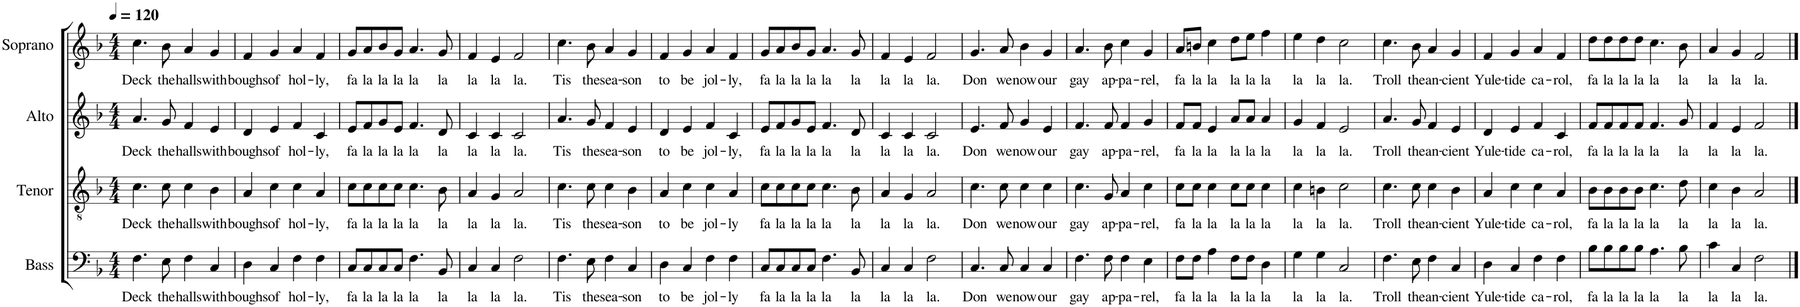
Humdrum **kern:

**kern	**text	**kern	**text	**kern	**text	**kern	**text
*part4	*part4	*part3	*part3	*part2	*part2	*part1	*part1
*staff4	*staff4	*staff3	*staff3	*staff2	*staff2	*staff1	*staff1
*I"Bass	*	*I"Tenor	*	*I"Alto	*	*I"Soprano	*
*I'B.	*	*I'T.	*	*I'A.	*	*I'S.	*
*clefF4	*	*clefGv2	*	*clefG2	*	*clefG2	*
*k[b-]	*	*k[b-]	*	*k[b-]	*	*k[b-]	*
*M4/4	*	*M4/4	*	*M4/4	*	*M4/4	*
*MM120	*	*MM120	*	*MM120	*	*MM120	*
=1	=1	=1	=1	=1	=1	=1	=1
!	!LO:LY:b	!	!LO:LY:b	!	!LO:LY:b	!	!LO:LY:b
4.F\	Deck	4.c\	Deck	4.a/	Deck	4.cc\	Deck
!	!LO:LY:b	!	!LO:LY:b	!	!LO:LY:b	!	!LO:LY:b
8E\	the	8c\	the	8g/	the	8b-\	the
!	!LO:LY:b	!	!LO:LY:b	!	!LO:LY:b	!	!LO:LY:b
4F\	halls	4c\	halls	4f/	halls	4a/	halls
!	!LO:LY:b	!	!LO:LY:b	!	!LO:LY:b	!	!LO:LY:b
4C/	with	4B-\	with	4e/	with	4g/	with
=2	=2	=2	=2	=2	=2	=2	=2
!	!LO:LY:b	!	!LO:LY:b	!	!LO:LY:b	!	!LO:LY:b
4D\	boughs	4A/	boughs	4d/	boughs	4f/	boughs
!	!LO:LY:b	!	!LO:LY:b	!	!LO:LY:b	!	!LO:LY:b
4C/	of	4c\	of	4e/	of	4g/	of
!	!LO:LY:b	!	!LO:LY:b	!	!LO:LY:b	!	!LO:LY:b
4F\	hol-	4c\	hol-	4f/	hol-	4a/	hol-
!	!LO:LY:b	!	!LO:LY:b	!	!LO:LY:b	!	!LO:LY:b
4F\	-ly,	4A/	-ly,	4c/	-ly,	4f/	-ly,
=3	=3	=3	=3	=3	=3	=3	=3
!	!LO:LY:b	!	!LO:LY:b	!	!LO:LY:b	!	!LO:LY:b
8C/L	fa	8c\L	fa	8e/L	fa	8g/L	fa
!	!LO:LY:b	!	!LO:LY:b	!	!LO:LY:b	!	!LO:LY:b
8C/	la	8c\	la	8f/	la	8a/	la
!	!LO:LY:b	!	!LO:LY:b	!	!LO:LY:b	!	!LO:LY:b
8C/	la	8c\	la	8g/	la	8b-/	la
!	!LO:LY:b	!	!LO:LY:b	!	!LO:LY:b	!	!LO:LY:b
8C/J	la	8c\J	la	8e/J	la	8g/J	la
!	!LO:LY:b	!	!LO:LY:b	!	!LO:LY:b	!	!LO:LY:b
4.F\	la	4.c\	la	4.f/	la	4.a/	la
!	!LO:LY:b	!	!LO:LY:b	!	!LO:LY:b	!	!LO:LY:b
8BB-/	la	8B-\	la	8d/	la	8g/	la
=4	=4	=4	=4	=4	=4	=4	=4
!	!LO:LY:b	!	!LO:LY:b	!	!LO:LY:b	!	!LO:LY:b
4C/	la	4A/	la	4c/	la	4f/	la
!	!LO:LY:b	!	!LO:LY:b	!	!LO:LY:b	!	!LO:LY:b
4C/	la	4G/	la	4c/	la	4e/	la
!	!LO:LY:b	!	!LO:LY:b	!	!LO:LY:b	!	!LO:LY:b
2F\	la.	2A/	la.	2c/	la.	2f/	la.
=5	=5	=5	=5	=5	=5	=5	=5
!	!LO:LY:b	!	!LO:LY:b	!	!LO:LY:b	!	!LO:LY:b
4.F\	Tis	4.c\	Tis	4.a/	Tis	4.cc\	Tis
!	!LO:LY:b	!	!LO:LY:b	!	!LO:LY:b	!	!LO:LY:b
8E\	the	8c\	the	8g/	the	8b-\	the
!	!LO:LY:b	!	!LO:LY:b	!	!LO:LY:b	!	!LO:LY:b
4F\	sea-	4c\	sea-	4f/	sea-	4a/	sea-
!	!LO:LY:b	!	!LO:LY:b	!	!LO:LY:b	!	!LO:LY:b
4C/	-son	4B-\	-son	4e/	-son	4g/	-son
=6	=6	=6	=6	=6	=6	=6	=6
!	!LO:LY:b	!	!LO:LY:b	!	!LO:LY:b	!	!LO:LY:b
4D\	to	4A/	to	4d/	to	4f/	to
!	!LO:LY:b	!	!LO:LY:b	!	!LO:LY:b	!	!LO:LY:b
4C/	be	4c\	be	4e/	be	4g/	be
!	!LO:LY:b	!	!LO:LY:b	!	!LO:LY:b	!	!LO:LY:b
4F\	jol-	4c\	jol-	4f/	jol-	4a/	jol-
!	!LO:LY:b	!	!LO:LY:b	!	!LO:LY:b	!	!LO:LY:b
4F\	-ly	4A/	-ly	4c/	-ly,	4f/	-ly,
=7	=7	=7	=7	=7	=7	=7	=7
!	!LO:LY:b	!	!LO:LY:b	!	!LO:LY:b	!	!LO:LY:b
8C/L	fa	8c\L	fa	8e/L	fa	8g/L	fa
!	!LO:LY:b	!	!LO:LY:b	!	!LO:LY:b	!	!LO:LY:b
8C/	la	8c\	la	8f/	la	8a/	la
!	!LO:LY:b	!	!LO:LY:b	!	!LO:LY:b	!	!LO:LY:b
8C/	la	8c\	la	8g/	la	8b-/	la
!	!LO:LY:b	!	!LO:LY:b	!	!LO:LY:b	!	!LO:LY:b
8C/J	la	8c\J	la	8e/J	la	8g/J	la
!	!LO:LY:b	!	!LO:LY:b	!	!LO:LY:b	!	!LO:LY:b
4.F\	la	4.c\	la	4.f/	la	4.a/	la
!	!LO:LY:b	!	!LO:LY:b	!	!LO:LY:b	!	!LO:LY:b
8BB-/	la	8B-\	la	8d/	la	8g/	la
=8	=8	=8	=8	=8	=8	=8	=8
!	!LO:LY:b	!	!LO:LY:b	!	!LO:LY:b	!	!LO:LY:b
4C/	la	4A/	la	4c/	la	4f/	la
!	!LO:LY:b	!	!LO:LY:b	!	!LO:LY:b	!	!LO:LY:b
4C/	la	4G/	la	4c/	la	4e/	la
!	!LO:LY:b	!	!LO:LY:b	!	!LO:LY:b	!	!LO:LY:b
2F\	la.	2A/	la.	2c/	la.	2f/	la.
=9	=9	=9	=9	=9	=9	=9	=9
!	!LO:LY:b	!	!LO:LY:b	!	!LO:LY:b	!	!LO:LY:b
4.C/	Don	4.c\	Don	4.e/	Don	4.g/	Don
!	!LO:LY:b	!	!LO:LY:b	!	!LO:LY:b	!	!LO:LY:b
8C/	we	8c\	we	8f/	we	8a/	we
!	!LO:LY:b	!	!LO:LY:b	!	!LO:LY:b	!	!LO:LY:b
4C/	now	4c\	now	4g/	now	4b-\	now
!	!LO:LY:b	!	!LO:LY:b	!	!LO:LY:b	!	!LO:LY:b
4C/	our	4c\	our	4e/	our	4g/	our
=10	=10	=10	=10	=10	=10	=10	=10
!	!LO:LY:b	!	!LO:LY:b	!	!LO:LY:b	!	!LO:LY:b
4.F\	gay	4.c\	gay	4.f/	gay	4.a/	gay
!	!LO:LY:b	!	!LO:LY:b	!	!LO:LY:b	!	!LO:LY:b
8F\	ap-	8G/	ap-	8f/	ap-	8b-\	ap-
!	!LO:LY:b	!	!LO:LY:b	!	!LO:LY:b	!	!LO:LY:b
4F\	-pa-	4A/	-pa-	4f/	-pa-	4cc\	-pa-
!	!LO:LY:b	!	!LO:LY:b	!	!LO:LY:b	!	!LO:LY:b
4E\	-rel,	4c\	-rel,	4g/	-rel,	4g/	-rel,
=11	=11	=11	=11	=11	=11	=11	=11
!	!LO:LY:b	!	!LO:LY:b	!	!LO:LY:b	!	!LO:LY:b
8F\L	fa	8c\L	fa	8f/L	fa	8a/L	fa
!	!LO:LY:b	!	!LO:LY:b	!	!LO:LY:b	!	!LO:LY:b
8F\J	la	8c\J	la	8f/J	la	8bn/J	la
!	!LO:LY:b	!	!LO:LY:b	!	!LO:LY:b	!	!LO:LY:b
4A\	la	4c\	la	4e/	la	4cc\	la
!	!LO:LY:b	!	!LO:LY:b	!	!LO:LY:b	!	!LO:LY:b
8F\L	la	8c\L	la	8a/L	la	8dd\L	la
!	!LO:LY:b	!	!LO:LY:b	!	!LO:LY:b	!	!LO:LY:b
8F\J	la	8c\J	la	8a/J	la	8ee\J	la
!	!LO:LY:b	!	!LO:LY:b	!	!LO:LY:b	!	!LO:LY:b
4D\	la	4c\	la	4a/	la	4ff\	la
=12	=12	=12	=12	=12	=12	=12	=12
!	!LO:LY:b	!	!LO:LY:b	!	!LO:LY:b	!	!LO:LY:b
4G\	la	4c\	la	4g/	la	4ee\	la
!	!LO:LY:b	!	!LO:LY:b	!	!LO:LY:b	!	!LO:LY:b
4G\	la	4Bn\	la	4f/	la	4dd\	la
!	!LO:LY:b	!	!LO:LY:b	!	!LO:LY:b	!	!LO:LY:b
2C/	la.	2c\	la.	2e/	la.	2cc\	la.
=13	=13	=13	=13	=13	=13	=13	=13
!	!LO:LY:b	!	!LO:LY:b	!	!LO:LY:b	!	!LO:LY:b
4.F\	Troll	4.c\	Troll	4.a/	Troll	4.cc\	Troll
!	!LO:LY:b	!	!LO:LY:b	!	!LO:LY:b	!	!LO:LY:b
8E\	the	8c\	the	8g/	the	8b-\	the
!	!LO:LY:b	!	!LO:LY:b	!	!LO:LY:b	!	!LO:LY:b
4F\	an-	4c\	an-	4f/	an-	4a/	an-
!	!LO:LY:b	!	!LO:LY:b	!	!LO:LY:b	!	!LO:LY:b
4C/	-cient	4B-\	-cient	4e/	-cient	4g/	-cient
=14	=14	=14	=14	=14	=14	=14	=14
!	!LO:LY:b	!	!LO:LY:b	!	!LO:LY:b	!	!LO:LY:b
4D\	Yule-	4A/	Yule-	4d/	Yule-	4f/	Yule-
!	!LO:LY:b	!	!LO:LY:b	!	!LO:LY:b	!	!LO:LY:b
4C/	-tide	4c\	-tide	4e/	-tide	4g/	-tide
!	!LO:LY:b	!	!LO:LY:b	!	!LO:LY:b	!	!LO:LY:b
4F\	ca-	4c\	ca-	4f/	ca-	4a/	ca-
!	!LO:LY:b	!	!LO:LY:b	!	!LO:LY:b	!	!LO:LY:b
4F\	-rol,	4A/	-rol,	4c/	-rol,	4f/	-rol,
=15	=15	=15	=15	=15	=15	=15	=15
!	!LO:LY:b	!	!LO:LY:b	!	!LO:LY:b	!	!LO:LY:b
8B-\L	fa	8B-\L	fa	8f/L	fa	8dd\L	fa
!	!LO:LY:b	!	!LO:LY:b	!	!LO:LY:b	!	!LO:LY:b
8B-\	la	8B-\	la	8f/	la	8dd\	la
!	!LO:LY:b	!	!LO:LY:b	!	!LO:LY:b	!	!LO:LY:b
8B-\	la	8B-\	la	8f/	la	8dd\	la
!	!LO:LY:b	!	!LO:LY:b	!	!LO:LY:b	!	!LO:LY:b
8B-\J	la	8B-\J	la	8f/J	la	8dd\J	la
!	!LO:LY:b	!	!LO:LY:b	!	!LO:LY:b	!	!LO:LY:b
4.A\	la	4.c\	la	4.f/	la	4.cc\	la
!	!LO:LY:b	!	!LO:LY:b	!	!LO:LY:b	!	!LO:LY:b
8B-\	la	8d\	la	8g/	la	8b-\	la
=16	=16	=16	=16	=16	=16	=16	=16
!	!LO:LY:b	!	!LO:LY:b	!	!LO:LY:b	!	!LO:LY:b
4c\	la	4c\	la	4f/	la	4a/	la
!	!LO:LY:b	!	!LO:LY:b	!	!LO:LY:b	!	!LO:LY:b
4C/	la	4B-\	la	4e/	la	4g/	la
!	!LO:LY:b	!	!LO:LY:b	!	!LO:LY:b	!	!LO:LY:b
2F\	la.	2A/	la.	2f/	la.	2f/	la.
==	==	==	==	==	==	==	==
*-	*-	*-	*-	*-	*-	*-	*-
